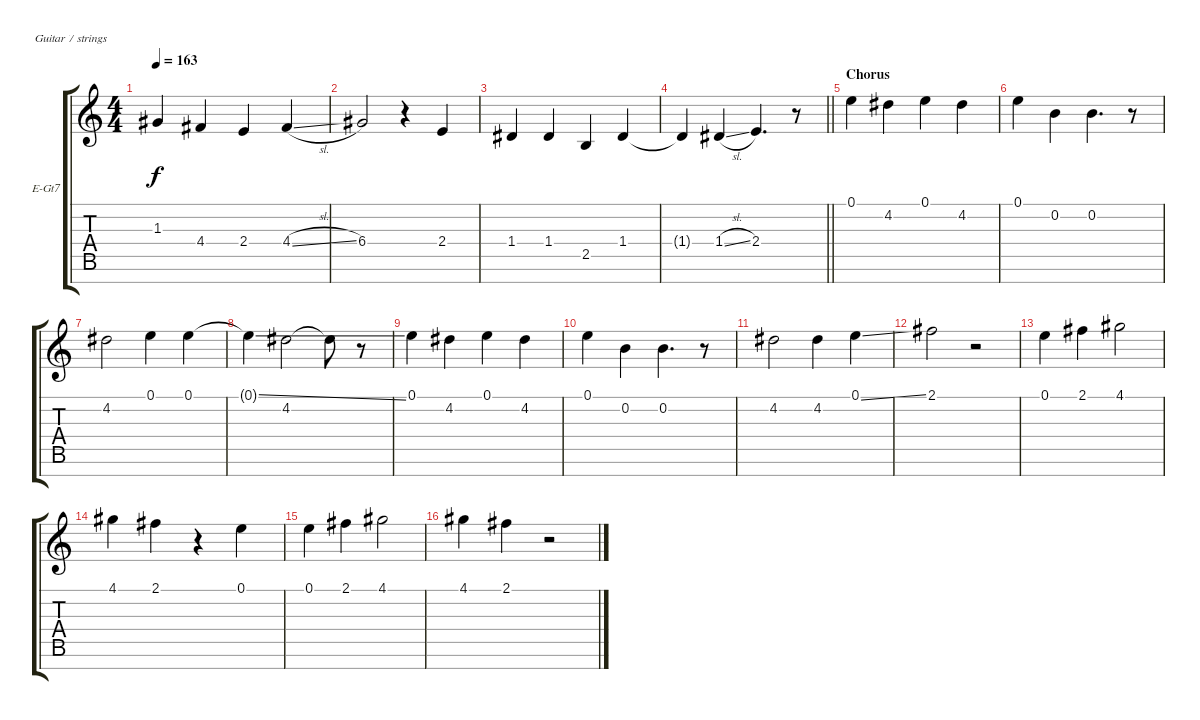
\bracketExtendMode groupsimilarinstruments
\firstSystemTrackNameOrientation horizontal
\otherSystemsTrackNameOrientation horizontal
\track ("Electric Guitar" "E-Gt7") {instrument distortionguitar}
\staff {score tabs}
\tuning (E4 B3 G3 D3 A2 E2 B1)
\ts (4 4)
\tempo 163
\clef g2
\scale
0.333333
\ks c
1.3.4{dy f} 4.4.4 2.4.4 4.4{sl}.4 |
\scale
0.333333 6.4.2 r.4 2.4.4 |
\scale
0.333333 1.4.4 1.4.4 2.5.4 1.4.4 |
\scale
0.333333
\barLineRight lightlight
1.4{t}.4 1.4{sl}.4 2.4.4{d} r.8 |
\section ("" "Chorus")
\scale
0.333333 0.1.4 4.2.4 0.1.4 4.2.4 |
\scale
0.333333 0.1.4 0.2.4 0.2.4{d} r.8 |
\scale
0.333333 4.2.2 0.1.4 0.1.4 |
\scale
0.333333 0.1{ss t}.4 4.2.2 4.2{t}.8 r.8 |
\scale
0.333333 0.1.4 4.2.4 0.1.4 4.2.4 |
\scale
0.333333 0.1.4 0.2.4 0.2.4{d} r.8 |
\scale
0.333333 4.2.2 4.2.4 0.1{ss}.4 |
\scale
0.333333 2.1.2 r.2 |
\scale
0.333333 0.1.4 2.1.4 4.1.2 |
\scale
0.333333 4.1.4 2.1.4 r.4 0.1.4 |
\scale
0.333333 0.1.4 2.1.4 4.1.2 |
\scale
0.333333 4.1.4 2.1.4 r.2
